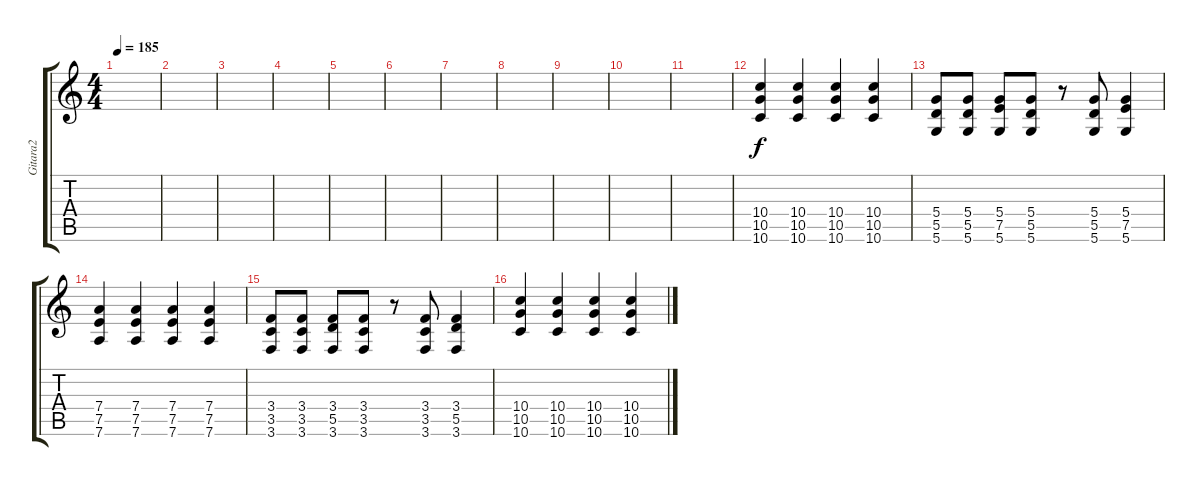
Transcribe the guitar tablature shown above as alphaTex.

\track ("Gitara2" "Gitara2") {instrument overdrivenguitar}
\staff {score tabs}
\tuning (E4 B3 G3 D3 A2 D2) {hide}
\ts (4 4)
\tempo 185
\clef g2
\ks c
|
|
|
|
|
|
|
|
|
|
|
(10.4 10.5 10.6).4 (10.4 10.5 10.6).4 (10.4 10.5 10.6).4 (10.4 10.5 10.6).4 |
(5.4 5.5 5.6).8 (5.4 5.5 5.6).8 (5.4 7.5 5.6).8 (5.4 5.5 5.6).8 r.8 (5.4 5.5 5.6).8 (5.4 7.5 5.6).4 |
(7.4 7.5 7.6).4 (7.4 7.5 7.6).4 (7.4 7.5 7.6).4 (7.4 7.5 7.6).4 |
(3.4 3.5 3.6).8 (3.4 3.5 3.6).8 (3.4 5.5 3.6).8 (3.4 3.5 3.6).8 r.8 (3.4 3.5 3.6).8 (3.4 5.5 3.6).4 |
(10.4 10.5 10.6).4 (10.4 10.5 10.6).4 (10.4 10.5 10.6).4 (10.4 10.5 10.6).4
